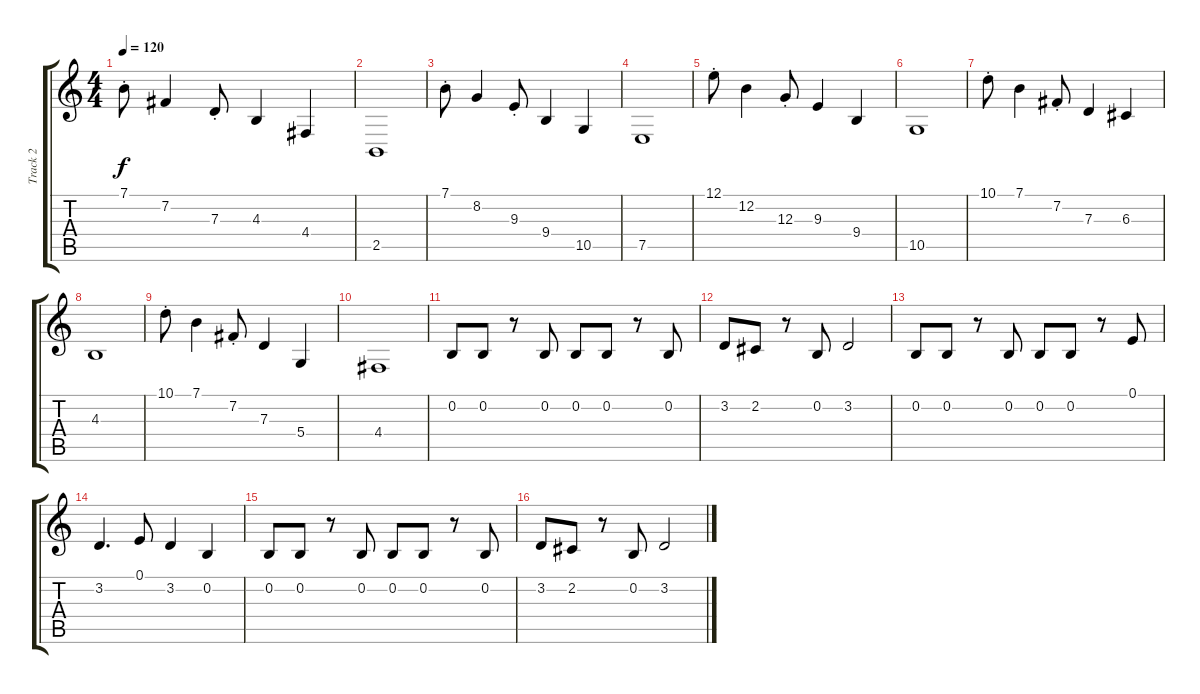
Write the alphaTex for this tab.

\track ("Track 2" "Track 2") {instrument flute}
\staff {score tabs}
\tuning (E4 B3 G3 D3 A2 E2) {hide}
\ts (4 4)
\tempo 120
\clef g2
\ks c
7.1{st}.8{dy f} 7.2.4 7.3{st}.8 4.3.4 4.4.4 |
2.5.1 |
7.1{st}.8 8.2.4 9.3{st}.8 9.4.4 10.5.4 |
7.5.1 |
12.1{st}.8 12.2.4 12.3{st}.8 9.3.4 9.4.4 |
10.5.1 |
10.1{st}.8 7.1.4 7.2{st}.8 7.3.4 6.3.4 |
4.3.1 |
10.1{st}.8 7.1.4 7.2{st}.8 7.3.4 5.4.4 |
4.4.1 |
0.2.8 0.2.8 r.8 0.2.8 0.2.8 0.2.8 r.8 0.2.8 |
3.2.8 2.2.8 r.8 0.2.8 3.2.2 |
0.2.8 0.2.8 r.8 0.2.8 0.2.8 0.2.8 r.8 0.1.8 |
3.2.4{d} 0.1.8 3.2.4 0.2.4 |
0.2.8 0.2.8 r.8 0.2.8 0.2.8 0.2.8 r.8 0.2.8 |
3.2.8 2.2.8 r.8 0.2.8 3.2.2
